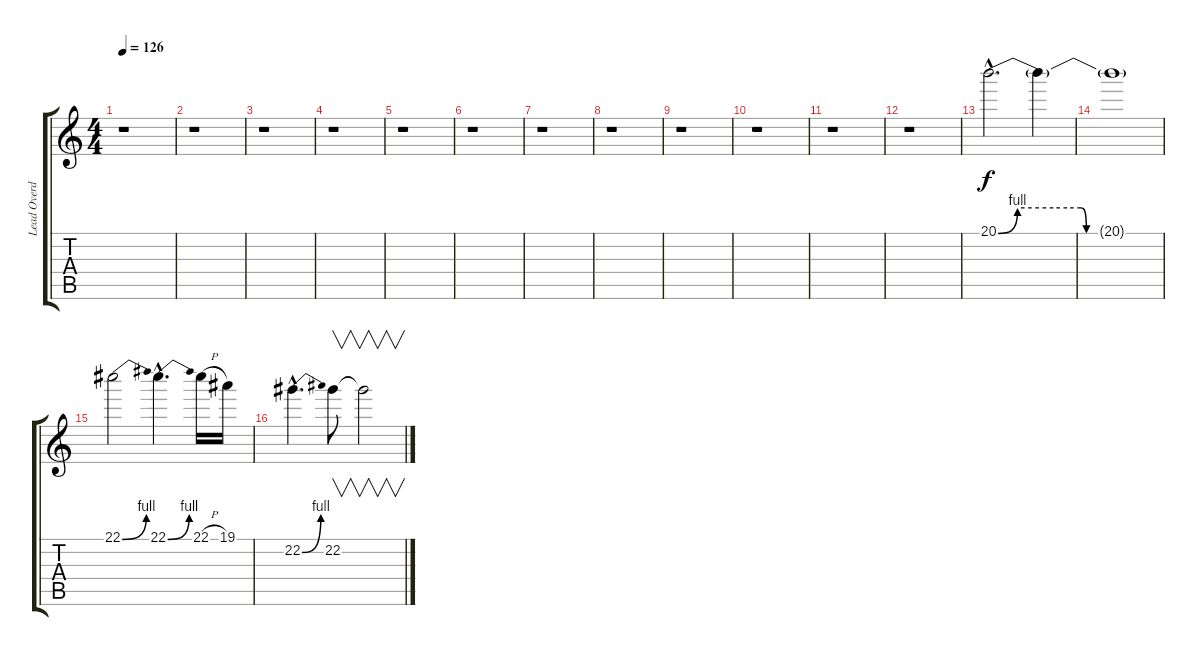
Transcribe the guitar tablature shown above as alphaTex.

\track ("Lead Overdub" "Lead Overd") {instrument distortionguitar}
\staff {score tabs}
\tuning (Eb4 Bb3 Gb3 Db3 Ab2 Eb2) {hide}
\ts (4 4)
\tempo 126
\clef g2
\ks c
r.1{dy f} |
r.1 |
r.1 |
r.1 |
r.1 |
r.1 |
r.1 |
r.1 |
r.1 |
r.1 |
r.1 |
r.1 |
20.1{be (custom 0 0 7 4 20 4 25 4 30 4 32 0 60 0) hac}.2{d} 20.1{t}.4 |
20.1{t}.1 |
22.1{be (bend 0 0 60 4)}.2 22.1{be (bend 0 0 60 4) hac}.4{d} 22.1{h}.16 19.1.16 |
22.2{be (bend 0 0 60 4) hac}.4{d} 22.2.8{v} 22.2{t}.2{v}
